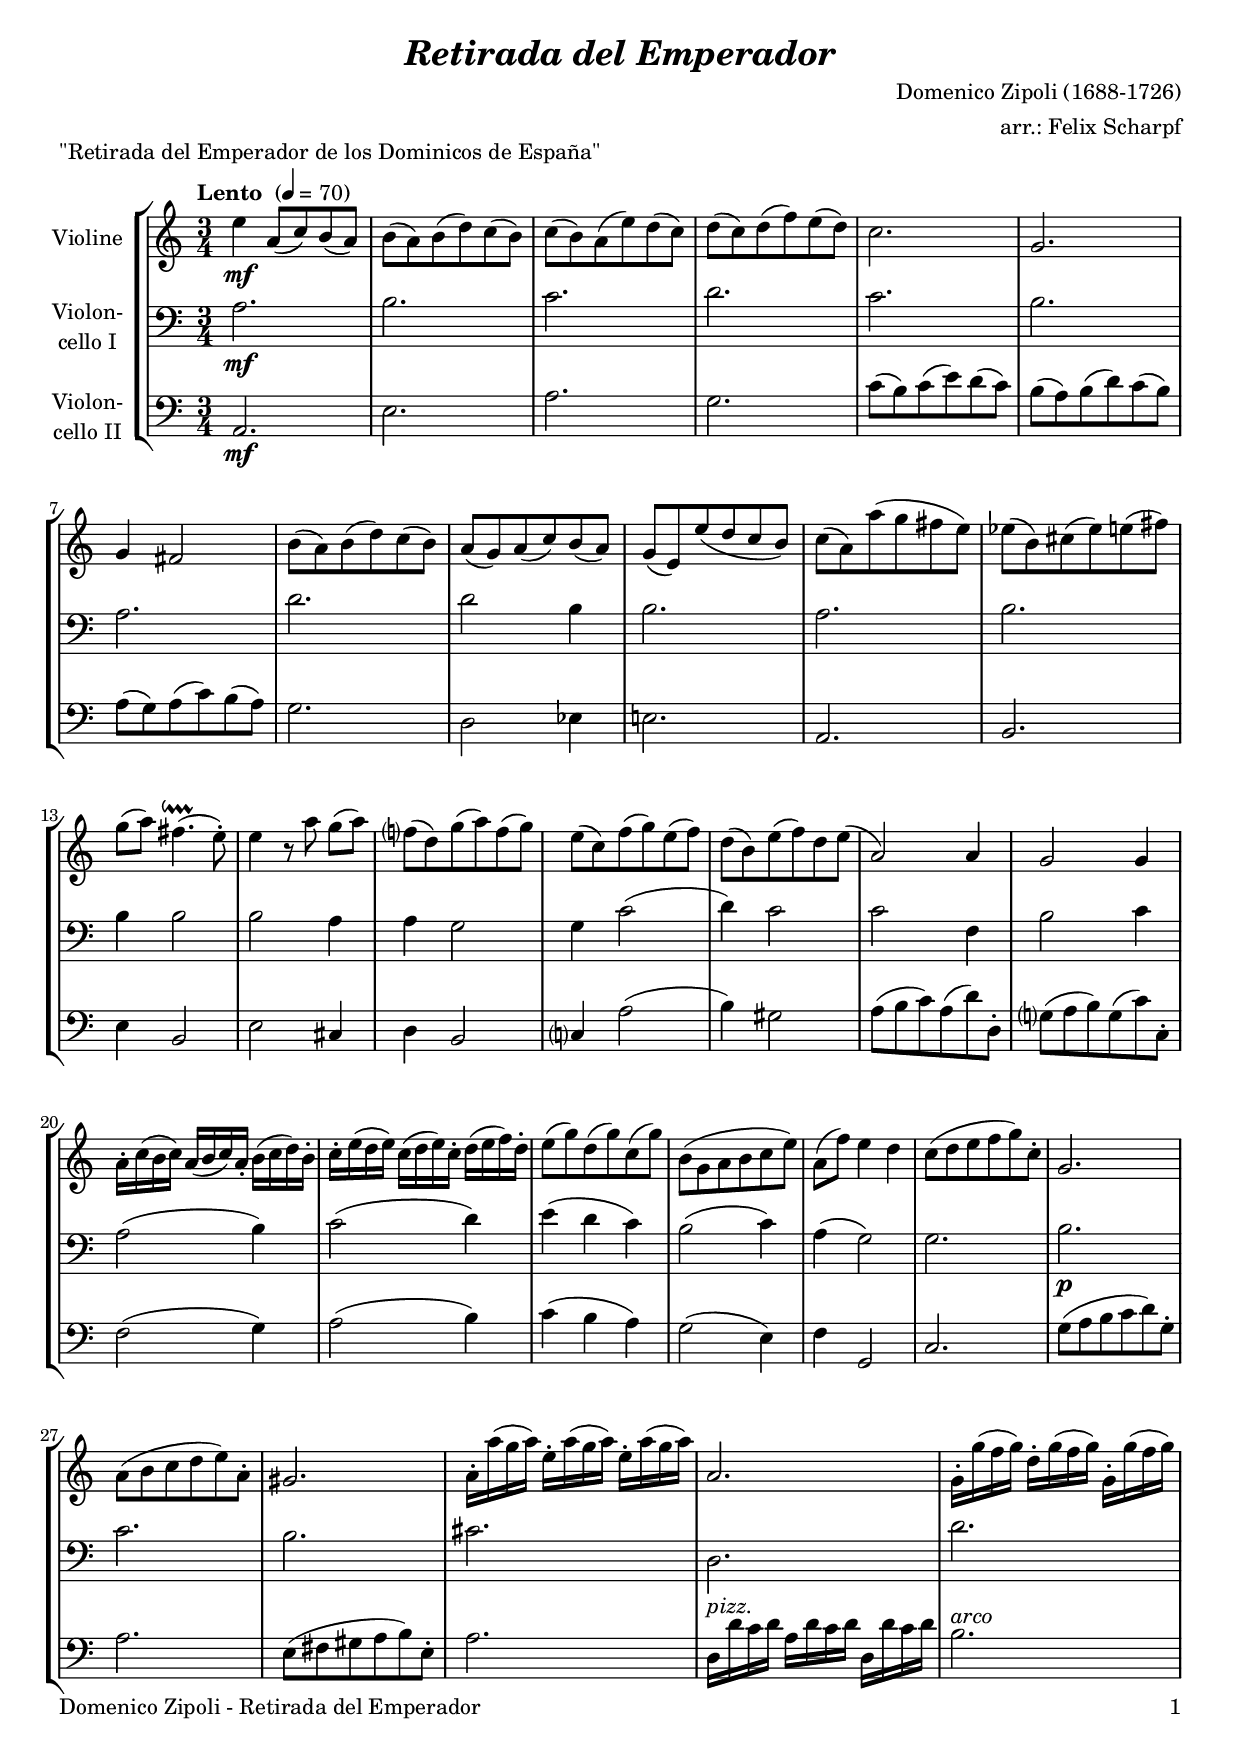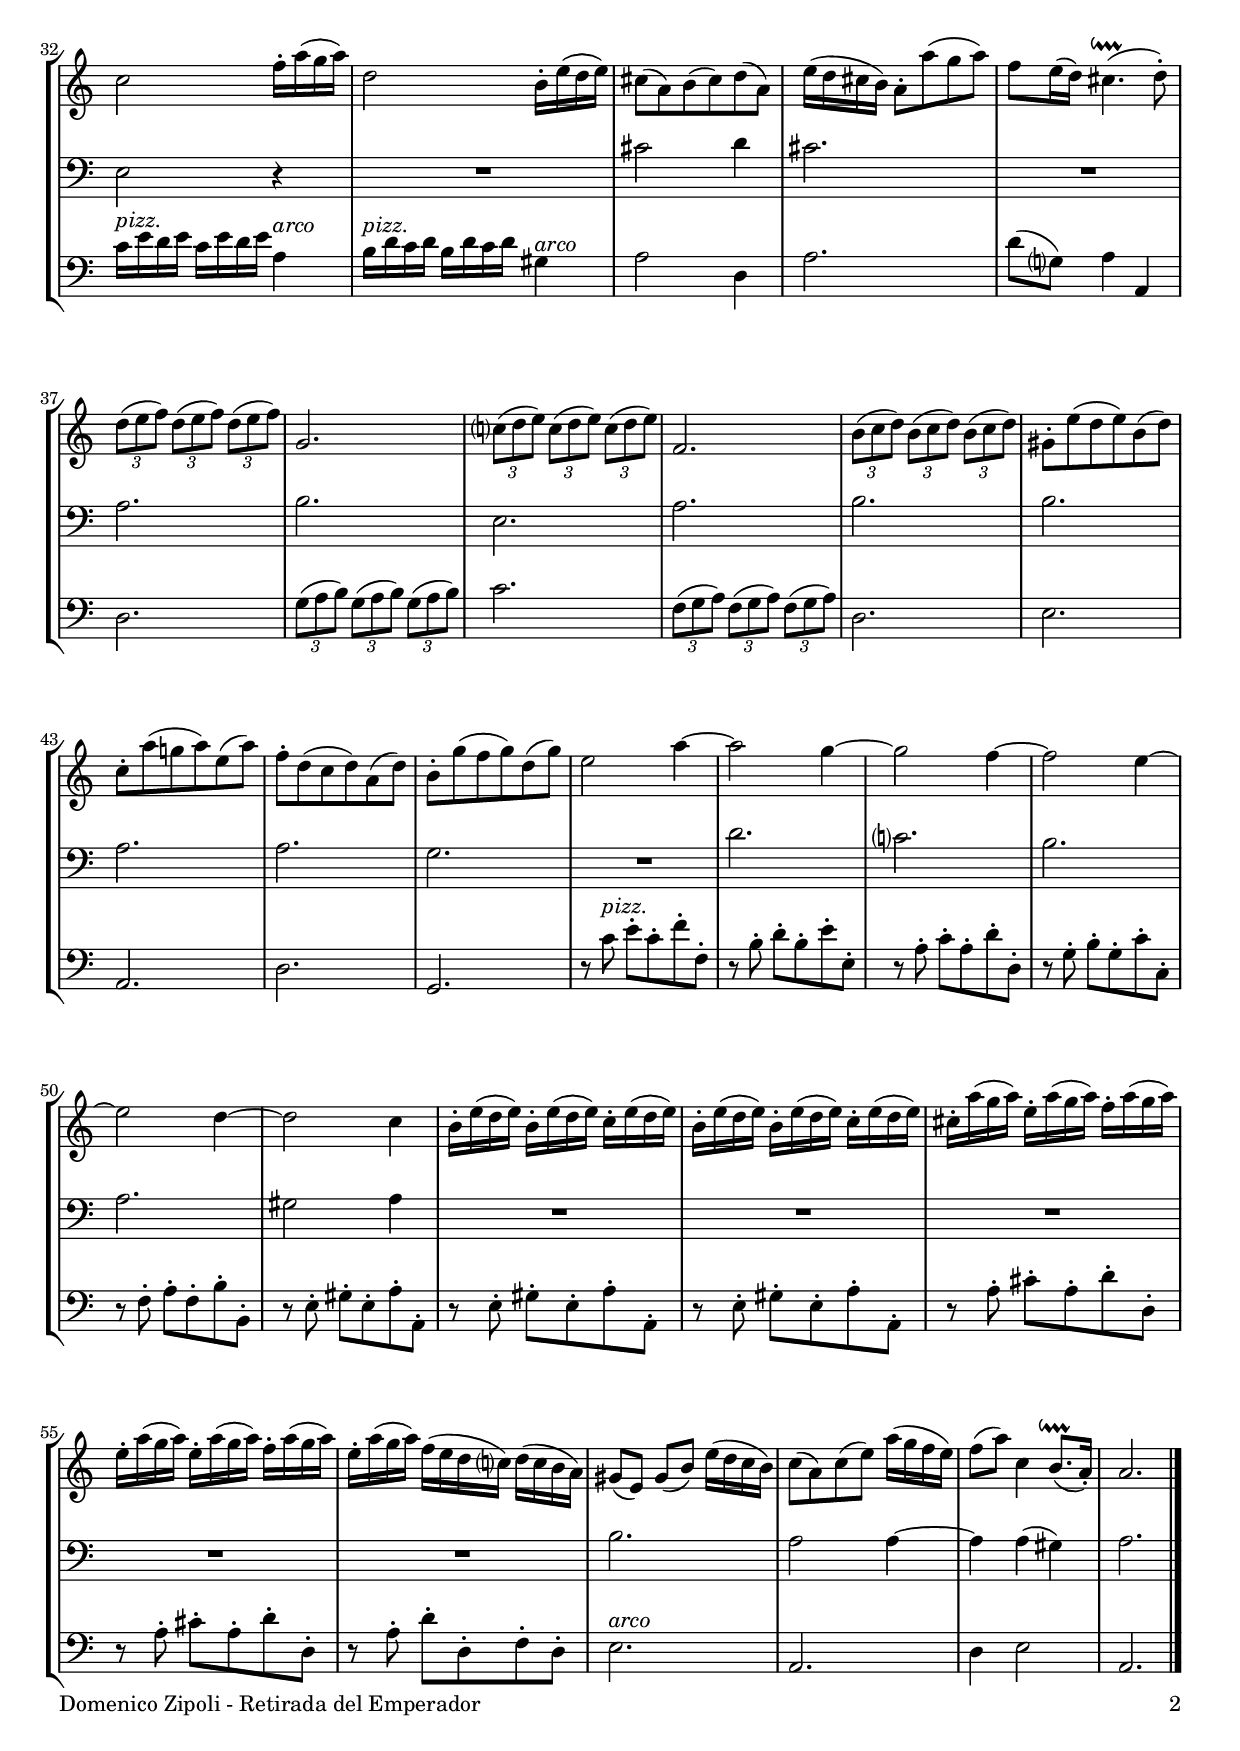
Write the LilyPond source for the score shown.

\version "2.20.2"
\include "deutsch.ly"
  
#(set-global-staff-size 19)

\header {
  title     = \markup \bold \italic "Retirada del Emperador"
  composer  = "Domenico Zipoli (1688-1726)"
  arranger  = "arr.: Felix Scharpf"
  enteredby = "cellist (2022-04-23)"
  piece     = "\"Retirada del Emperador de los Dominicos de España\""
}

voiceconsts = {
  \key a \minor
  \time 3/4
  \clef "bass"
  \numericTimeSignature
  % Set default beaming for all staves
%  \set Timing.beamExceptions = #'()
%  \set Timing.baseMoment     = #(ly:make-moment 1 4)
%  \set Timing.beatStructure  = #'(1 1 1 1)
  \tempo "Lento " 4=70
}

micl = "clarinet"
mifl = "flute"
miob = "oboe"
mifh = "french horn"
misx = "tenor sax"
mist = "string ensemble 1"
mipz = "pizzicato strings"
mivl = "violin"
miba = "cello"

arco = \markup \italic "arco"
pizz = \markup \italic "pizz."

va = \relative c'' {
  \voiceconsts
  \clef "treble"

  e4\mf a,8( c) h( a)
  h( a) h( d) c( h)
  c( h) a( e') d( c)
  d( c) d( f) e( d)
  c2.
  g

  g4 fis2
  h8( a) h( d) c( h)
  a( g) a( c) h( a)
  g( e) e'( d c h)
  c( a) a'( g fis e)
  es( h) cis( es) e( fis)

  g( a) fis4.(\downprall e8)-.
  e4 r8 a g[( a)]
  f?( d) g( a) f( g)
  e( c) f( g) e( f)
  d( h) e( f) d e(
  a,2) a4
  g2 g4

  a16-. c( h c) a( h c) a-. h( c d) h-.
  c-. e( d e) c( d e) c-. d( e f) d-.
  e8( g) d( g) c,( g')
  h,( g a h c e)
  a,( f') e4 d
  c8( d e f g) c,-.

  g2.
  a8( h c d e) a,-.
  gis2.
  a16-. a'( g a) e-. a( g a) e-. a( g a)

  a,2.
  g16-. g'( f g) d-. g( f g) g,-. g'( f g)
  c,2
  f16-. a( g a)

  d,2 h16-. e( d e)
  cis8( a) h( cis) d( a)
  e'16( d cis h) a8-. a'( g a)
  f e16( d) cis4.(\downprall d8)-.
  \tuplet 3/2 4 { d( e f) d( e f) d( e f) }

  g,2.
  \tuplet 3/2 4 { c?8( d e) c( d e) c( d e) }
  f,2.
  \tuplet 3/2 4 { h8( c d) h( c d) h( c d) }
  gis,-. e'( d e) h( d)

  c-. a'( g! a) e( a)
  f-. d( c d) a( d)
  h-. g'( f g) d( g)
  e2 a4~
  a2 g4~
  g2 f4~
  f2 e4~

  e2 d4~
  d2 c4
  h16-. e( d e) h-. e( d e) c-. e( d e)
  h-. e( d e) h-. e( d e) c-. e( d e)

  cis-. a'( g a) e-. a( g a) f-. a( g a)
  e-. a( g a) e-. a( g a) f-. a( g a)
  e-. a( g a) f( e d c?) d( c h a)
  gis8( e) gis[( h)] e16( d c h)

  c8( a) c( e) a16( g f e)
  f8( a) c,4 h8.(\downprall a16)-.
  a2. \bar "|."
}

vb = \relative c' {
  \voiceconsts

  a2.\mf
  h
  c
  d
  c
  h

  a
  d
  d2 h4
  h2.
  a
  h

  h4 h2
  h a4
  a g2
  g4 c2(
  d4) c2
  c f,4
  h2 c4

  a2( h4)
  c2( d4)
  e( d c)
  h2( c4)
  a( g2)
  g2.

  h\p
  c
  h
  cis

  d,
  d'
  e,2 r4

  R2.
  cis'2 d4
  cis2.
  R
  a

  h
  e,
  a
  h
  h

  a
  a
  g
  R
  d'
  c?
  h

  a
  gis2 a4
  R2.*5
  h2.

  a2 a4~
  a a( gis)
  a2. \bar "|."
}

vc = \relative c {
  \voiceconsts

  a2.\mf
  e'
  a
  g
  c8( h) c( e) d( c)
  h( a) h( d) c( h)

  a( g) a( c) h( a)
  g2.
  d2 es4
  e!2.
  a,
  h

  e4 h2
  e cis4
  d h2
  c?4 a'2(
  h4) gis2
  a8( h c) a( d) d,-.
  g?( a h) g( c) c,-.

  f2( g4)
  a2( h4)
  c( h a)
  g2( e4)
  f g,2
  c2.

  g'8( a h c d) g,-.
  a2.
  e8( fis gis a h) e,-.
  a2.
  
  \set Staff.midiInstrument = \mipz
  d,16^\pizz d' c d a d c d d, d' c d
  \set Staff.midiInstrument = \miba
  h2.^\arco
  \set Staff.midiInstrument = \mipz
  c16^\pizz e d e c e d e
  \set Staff.midiInstrument = \miba
  a,4^\arco

  \set Staff.midiInstrument = \mipz
  h16^\pizz d c d h d c d
  \set Staff.midiInstrument = \miba
  gis,4^\arco
  a2 d,4
  a'2.
  d8( g,?) a4 a,
  d2.

  \tuplet 3/2 4 { g8( a h) g( a h) g( a h) }
  c2.
  \tuplet 3/2 4 { f,8( g a) f( g a) f( g a) }
  d,2.
  e

  a,
  d
  g,
  \set Staff.midiInstrument = \mipz
  r8 c'^\pizz e[-. c-. f-. f,]-.
  r h-. d[-. h-. e-. e,]-.
  r a-. c[-. a-. d-. d,]-.
  r g-. h[-. g-. c-. c,]-.

  r f-. a[-. f-. h-. h,]-.
  r e-. gis[-. e-. a-. a,]-.
  r e'-. gis[-. e-. a-. a,]-.
  r e'-. gis[-. e-. a-. a,]-.

  r a'-. cis[-. a-. d-. d,]-.
  r a'-. cis[-. a-. d-. d,]-.
  r a'-. d[-. d,-. f-. d]-.
  \set Staff.midiInstrument = \miba
  e2.^\arco

  a,
  d4 e2
  a,2. \bar "|."
}


music = \new StaffGroup <<
      \new Staff {
	\set Staff.midiInstrument = \mivl
	\set Staff.instrumentName = \markup \center-column { "Violine" }
	\transpose a a { \va }
      }

      \new Staff {
	\set Staff.midiInstrument = \miba
	\set Staff.instrumentName = \markup \center-column { "Violon-" "cello I" }
	\transpose a a { \vb }
      }

      \new Staff {
	\set Staff.midiInstrument = \miba
	\set Staff.instrumentName = \markup \center-column { "Violon-" "cello II" }
	\transpose a a { \vc }
      }
>>

\book {
   \paper {
    print-page-number = ##t
    print-first-page-number = ##t
    ragged-last-bottom = ##f
    oddHeaderMarkup = \markup \null
    evenHeaderMarkup = \markup \null
    oddFooterMarkup = \markup {
      \fill-line {
%        \on-the-fly #print-page-number-check-first
        "Domenico Zipoli - Retirada del Emperador" \fromproperty #'page:page-number-string
      }
    }
    evenFooterMarkup = \oddFooterMarkup
  } \score {
    \music
    \layout {}
  }

  \score {
    \unfoldRepeats \music

    \midi {
      \context {
        \Score
      }
    }
  }
}